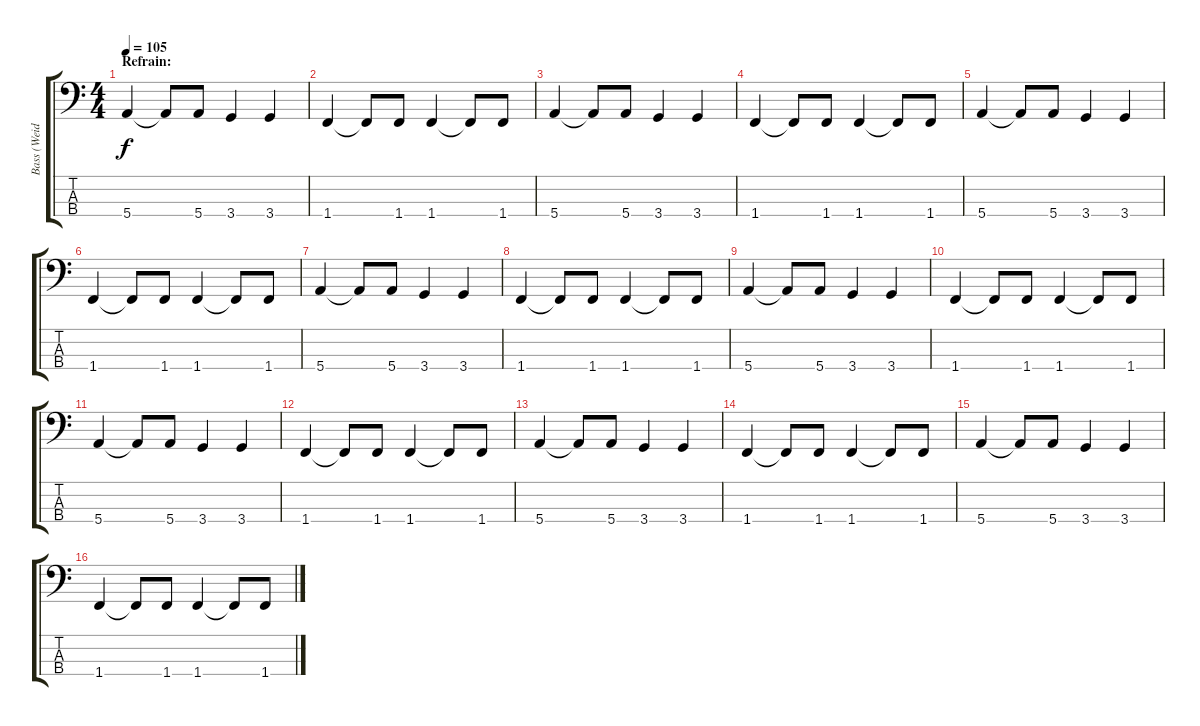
\track ("Bass (Weidner)" "Bass (Weid") {instrument electricbasspick}
\staff {score tabs}
\tuning (G2 D2 A1 E1) {hide}
\ts (4 4)
\section ("" "Refrain:")
\tempo 105
\clef f4
\ks c
5.4.4{dy f} 5.4{t}.8 5.4.8 3.4.4 3.4.4 |
1.4.4 1.4{t}.8 1.4.8 1.4.4 1.4{t}.8 1.4.8 |
5.4.4 5.4{t}.8 5.4.8 3.4.4 3.4.4 |
1.4.4 1.4{t}.8 1.4.8 1.4.4 1.4{t}.8 1.4.8 |
5.4.4 5.4{t}.8 5.4.8 3.4.4 3.4.4 |
1.4.4 1.4{t}.8 1.4.8 1.4.4 1.4{t}.8 1.4.8 |
5.4.4 5.4{t}.8 5.4.8 3.4.4 3.4.4 |
1.4.4 1.4{t}.8 1.4.8 1.4.4 1.4{t}.8 1.4.8 |
5.4.4 5.4{t}.8 5.4.8 3.4.4 3.4.4 |
1.4.4 1.4{t}.8 1.4.8 1.4.4 1.4{t}.8 1.4.8 |
5.4.4 5.4{t}.8 5.4.8 3.4.4 3.4.4 |
1.4.4 1.4{t}.8 1.4.8 1.4.4 1.4{t}.8 1.4.8 |
5.4.4 5.4{t}.8 5.4.8 3.4.4 3.4.4 |
1.4.4 1.4{t}.8 1.4.8 1.4.4 1.4{t}.8 1.4.8 |
5.4.4 5.4{t}.8 5.4.8 3.4.4 3.4.4 |
1.4.4 1.4{t}.8 1.4.8 1.4.4 1.4{t}.8 1.4.8
